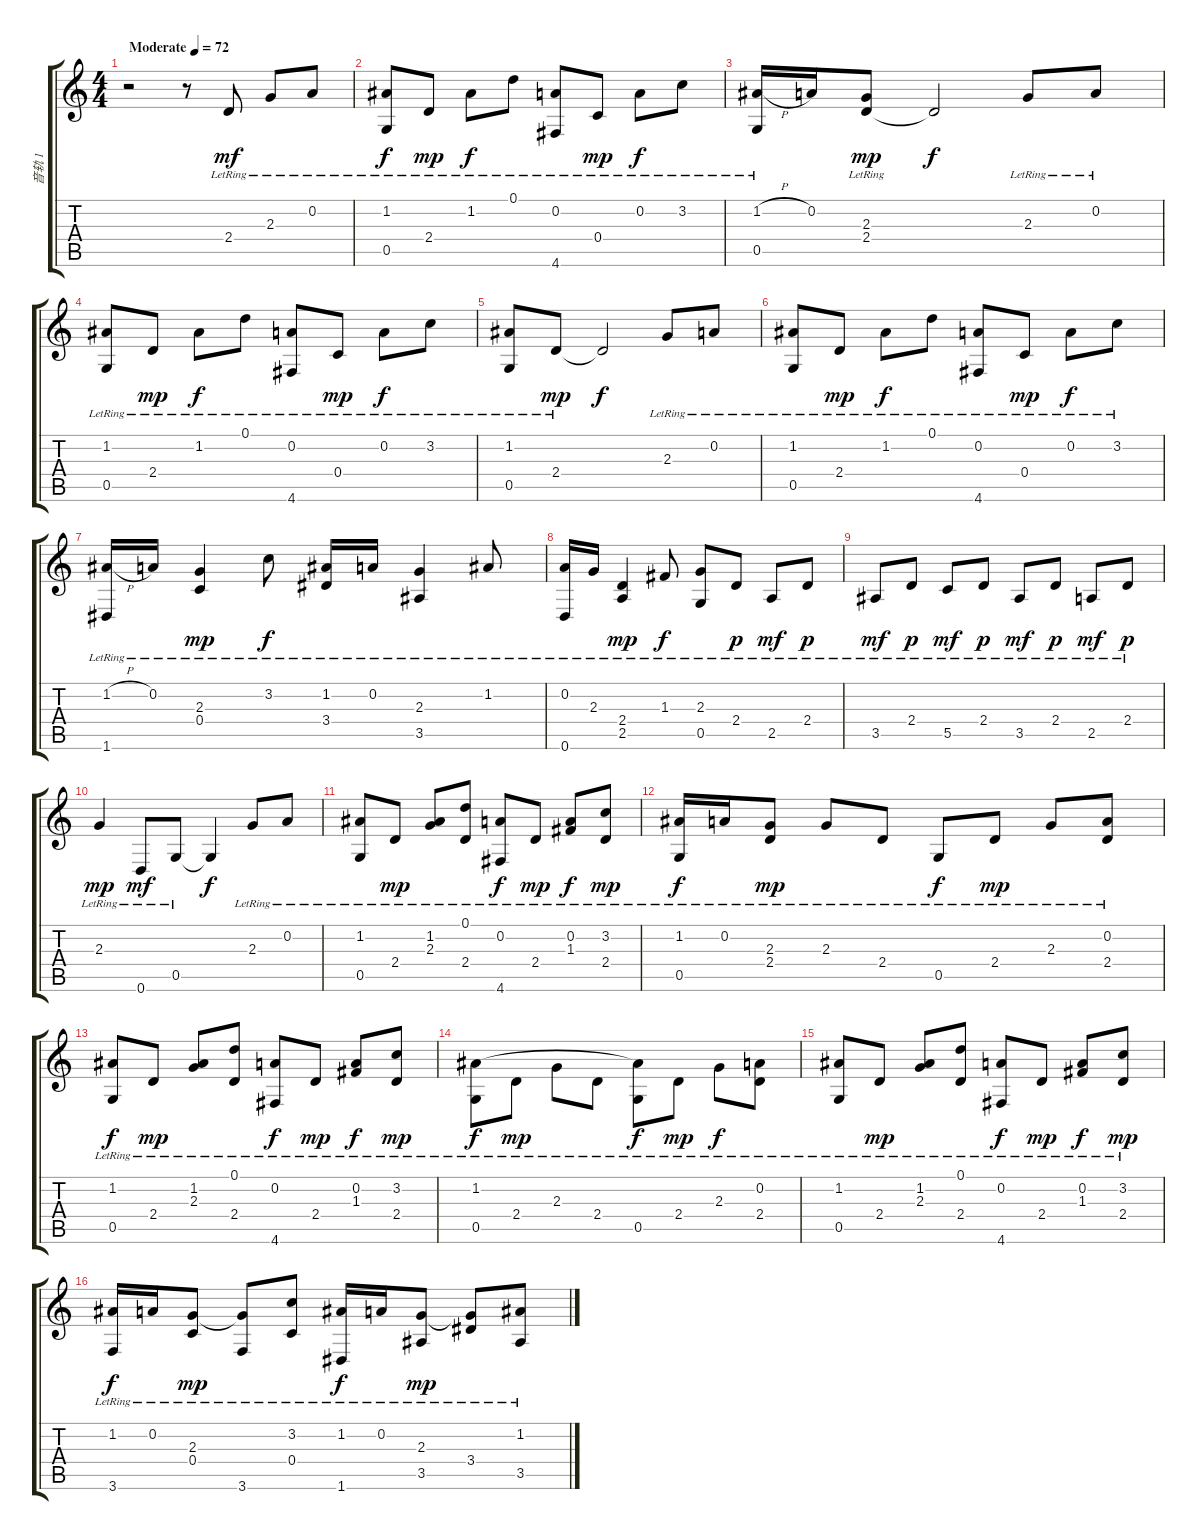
\track ("音轨 1" "音轨 1") {instrument acousticguitarsteel}
\staff {score tabs}
\tuning (D4 A3 F3 C3 G2 D2) {hide}
\ts (4 4)
\tempo (72 "Moderate")
\clef g2
\ks c
r.2{dy mf instrument acousticguitarsteel} r.8 2.4{lr}.8 2.3{lr}.8 0.2{lr}.8 |
(1.2{lr} 0.5{lr}).8{dy f} 2.4{lr}.8{dy mp} 1.2{lr}.8{dy f} 0.1{lr}.8 (0.2{lr} 4.6{lr}).8 0.4{lr}.8{dy mp} 0.2{lr}.8{dy f} 3.2{lr}.8 |
(1.2{h lr} 0.5{lr}).16 0.2.16 (2.3{lr} 2.4{lr}).8{dy mp} 2.4{t}.2{dy f} 2.3{lr}.8 0.2{lr}.8 |
(1.2{lr} 0.5{lr}).8 2.4{lr}.8{txt "" dy mp} 1.2{lr}.8{dy f} 0.1{lr}.8 (0.2{lr} 4.6{lr}).8 0.4{lr}.8{dy mp} 0.2{lr}.8{dy f} 3.2{lr}.8 |
(1.2{lr} 0.5{lr}).8 2.4{lr}.8{dy mp} 2.4{t}.2{dy f} 2.3{lr}.8 0.2{lr}.8 |
(1.2{lr} 0.5{lr}).8 2.4{lr}.8{dy mp} 1.2{lr}.8{dy f} 0.1{lr}.8 (0.2{lr} 4.6{lr}).8 0.4{lr}.8{dy mp} 0.2{lr}.8{dy f} 3.2{lr}.8 |
(1.2{h lr} 1.6{lr}).16 0.2{lr}.16 (2.3{lr} 0.4{lr}).4{dy mp} 3.2{lr}.8{dy f} (1.2{lr} 3.4{lr}).16 0.2{lr}.16 (2.3{lr} 3.5{lr}).4 1.2{lr}.8 |
(0.2{lr} 0.6{lr}).16 2.3{lr}.16 (2.4{lr} 2.5{lr}).4{dy mp} 1.3{lr}.8{dy f} (2.3{lr} 0.5{lr}).8 2.4{lr}.8{dy p} 2.5{lr}.8{dy mf} 2.4{lr}.8{dy p} |
3.5{lr}.8{dy mf} 2.4{lr}.8{dy p} 5.5{lr}.8{dy mf} 2.4{lr}.8{dy p} 3.5{lr}.8{dy mf} 2.4{lr}.8{dy p} 2.5{lr}.8{dy mf} 2.4{lr}.8{dy p} |
2.3{lr}.4{dy mp} 0.6{lr}.8{dy mf} 0.5{lr}.8 0.5{t}.4{dy f} 2.3{lr}.8 0.2{lr}.8 |
(1.2{lr} 0.5{lr}).8 2.4{lr}.8{dy mp} (1.2{lr} 2.3{lr}).8 (0.1{lr} 2.4{lr}).8 (0.2{lr} 4.6{lr}).8{dy f} 2.4{lr}.8{dy mp} (0.2{lr} 1.3{lr}).8{dy f} (3.2{lr} 2.4{lr}).8{dy mp} |
(1.2{lr} 0.5{lr}).16{dy f} 0.2{lr}.16 (2.3{lr} 2.4{lr}).8{dy mp} 2.3{lr}.8 2.4{lr}.8 0.5{lr}.8{dy f} 2.4{lr}.8{dy mp} 2.3{lr}.8 (0.2{lr} 2.4{lr}).8 |
(1.2{lr} 0.5{lr}).8{dy f} 2.4{lr}.8{dy mp} (1.2{lr} 2.3{lr}).8 (0.1{lr} 2.4{lr}).8 (0.2{lr} 4.6{lr}).8{dy f} 2.4{lr}.8{dy mp} (0.2{lr} 1.3{lr}).8{dy f} (3.2{lr} 2.4{lr}).8{dy mp} |
(1.2{lr} 0.5{lr}).8{dy f beam Down} 2.4{lr}.8{dy mp beam Down} 2.3{lr}.8{beam Down} 2.4{lr}.8{beam Down} (1.2{t} 0.5{lr}).8{dy f beam Down} 2.4{lr}.8{dy mp beam Down} 2.3{lr}.8{dy f beam Down} (0.2{lr} 2.4{lr}).8{beam Down} |
(1.2{lr} 0.5{lr}).8 2.4{lr}.8{dy mp} (1.2{lr} 2.3{lr}).8 (0.1{lr} 2.4{lr}).8 (0.2{lr} 4.6{lr}).8{dy f} 2.4{lr}.8{dy mp} (0.2{lr} 1.3{lr}).8{dy f} (3.2{lr} 2.4{lr}).8{dy mp} |
(1.2{lr} 3.6{lr}).16{dy f} 0.2{lr}.16 (2.3{lr} 0.4{lr}).8{dy mp} (2.3{t} 3.6{lr}).8 (3.2{lr} 0.4{lr}).8 (1.2{lr} 1.6{lr}).16{dy f} 0.2{lr}.16 (2.3{lr} 3.5{lr}).8{dy mp} (2.3{t} 3.4{lr}).8 (1.2{lr} 3.5{lr}).8
